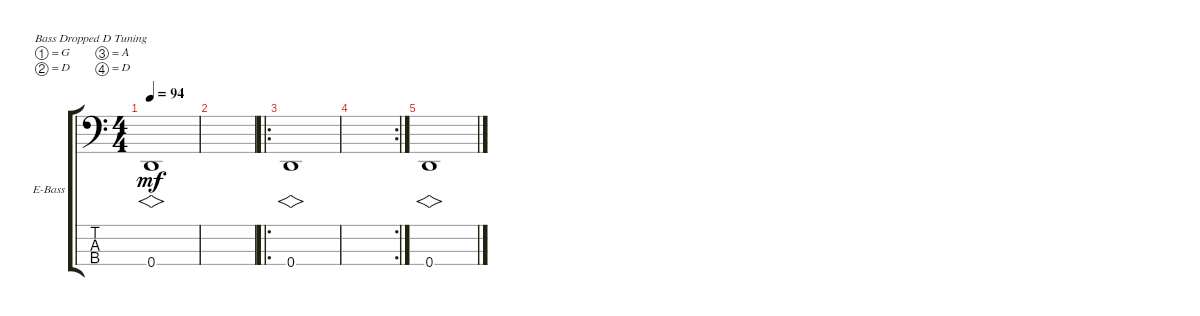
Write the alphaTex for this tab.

\defaultSystemsLayout 4
\bracketExtendMode groupsimilarinstruments
\firstSystemTrackNameOrientation horizontal
\otherSystemsTrackNameOrientation horizontal
\track ("Electric Bass" "E-Bass") {instrument electricbassfinger}
\staff {score tabs}
\tuning (G2 D2 A1 D1)
\ts (4 4)
\tempo 94
\clef f4
\ks c
0.4.1{vs dy mf} |
|
\ro
0.4.1{vs} |
\rc 2
|
0.4.1{vs}
